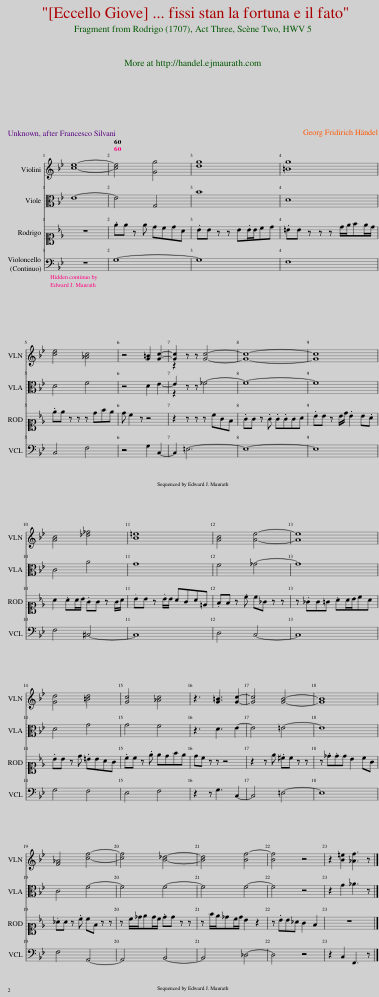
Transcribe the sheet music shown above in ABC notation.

X:1
%%score 1 2 3 4 [ 5 6 7 8 ] { ( 9 10 14 ) | ( 11 12 13 15 ) }
L:1/8
M:none
I:linebreak $
K:Bb
V:1 treble
V:2 alto
V:3 alto1
V:4 bass
V:5 treble
V:6 alto
V:7 bass
V:8 bass-8
V:9 treble
V:10 treble
V:14 treble
V:11 bass
V:12 bass
V:13 bass
V:15 bass
V:1
 [ce]8- |[Q:1/4=60][Q:1/4=60] [ce]4 [Gg]4 | [dg]8 | [=Bg]8 |$ [ce]4 [_Ac]4 | %5
 z4 [G=B]2 [Gc]2- | [Gc]2 z z [Gc]4- | [Gc]8- | [Gc]8 |$ [Ac]4 [_d_f]4 | %10
 [B=e]8 | [Ac]4 [Ae]4- | [Ae]8 |$ [Gd]4 [=Bd]4 | [Gc]4 [_Ac]4 | %15
 z3 [G=B]3 [Gc]2- | [Gc]4 [GB]4- | [GB]8 |$ [F_A]4 [cf]4- | [cf]4 [B_d]4- | %20
 [Bd]4 [Bf-]4 | [Bf]4 z4 | z2 [B=e]2 [_Af]3 z |] %23
V:2
 E8- | E4 G,4 | B8 | D8 |$ D4 F4 | %5
 z4 D2 E2- | E2 z z _F4- | F8- | F8 |$ C4 A4 | %10
 G8 | F4 _G4- | G8 |$ D4 G4 | G4 F4 | %15
 z3 D3 E2- | E4 =E4- | E8 |$ C4 F4- | F4 F4- | %20
 F4 F4- | F4 z4 | z2 G2 _A3 z |] %23
V:3
 z8 | .ee z e dcdA | .BB z z B.B/B/cd | .=BB z z z d/e/fe/d/ |$ .ee z z z dfe | %5
 d c2 z z4 | z2 z z z cGF | .GG z .G .G.GGA | .BB z B/d/ .B2 B.A |$ A2 .AA/B/ .GG z G/A/ | %10
 .BB z .B/B/ AGA=E | .FF z .c c_G z z | z ._GG=G .AA/B/cA |$ .BB z d .=BBAG | .cc z .e edfe | %15
 dc z z z4 | z2 z e .^cc z z | z ._d.dd B2 cG |$ ._AA z .c cF z z | z c/_d/ed/c/ .dd z z | %20
 z f/e/_dc/d/ B2 z2 | z .BB_A G2 F2 | z8 |] %23
V:4
 z8 | G,8- | G,8 | F,8 |$ C,4 F,4 | %5
 z4 G,2 C,2- | C,2 =E,6- | E,8- | E,8 |$ F,4 ^C,4- | %10
 C,8 | D,4 C,4- | C,8 |$ G,4 F,4 | E,4 F,4 | %15
 z2 z G,3 C,2- | C,4 =E,4- | E,8 |$ F,4 A,,4- | A,,4 B,,4- | %20
 B,,4 _D,4- | D,4 z4 | z2 C,2 F,,3 z |] %23
V:5
 [ce]8- | [ce]4 [Gg]4 | [dg]8 | [=Bg]8 |$ [ce]4 [_Ac]4 | %5
 z4 [G=B]2 [Gc]2- | [Gc]2 z z [Gc]4- | [Gc]8- | [Gc]8 |$ [Ac]4 [_d_f]4 | %10
 [B=e]8 | [Ac]4 [Ae]4- | [Ae]8 |$ [Gd]4 [=Bd]4 | [Gc]4 [_Ac]4 | %15
 z3 [G=B]3 [Gc]2- | [Gc]4 [GB]4- | [GB]8 |$ [F_A]4 [cf]4- | [cf]4 [B_d]4- | %20
 [Bd]4 [Bf-]4 | [Bf]4 z4 | z2 [B=e]2 [_Af]3 z |] %23
V:6
 E8- | E4 G,4 | B8 | D8 |$ D4 F4 | %5
 z4 D2 E2- | E2 z z _F4- | F8- | F8 |$ C4 A4 | %10
 G8 | F4 _G4- | G8 |$ D4 G4 | G4 F4 | %15
 z3 D3 E2- | E4 _F4- | F8 |$ C4 F4- | F4 F4- | %20
 F4 F4- | F4 z4 | z2 G2 _A3 z |] %23
V:7
 C,8 | G,8- | G,8 | F,8 |$ C,4 F,4 | %5
 z4 G,2 C,2- | C,2 z2 =E,4- | E,4- E,4- | E,4- E,4 |$ F,4 ^C,4- | %10
 C,8 | D,4 C,4- | C,8 |$ G,4 F,4 | E,4 F,4 | %15
 z2 z G,3 C,2- | C,4 =E,4- | E,4- E,4 |$ F,4 A,,4- | A,,4 B,,4- | %20
 B,,4 _D,4- | D,4 z4 | z2 C,2 F,,3 z |] %23
V:8
 C,8 | G,8- | G,8 | F,8 |$ C,4 F,4 | %5
 z4 G,2 C,2- | C,2 z2 =E,4- | E,4- E,4- | E,4- E,4 |$ F,4 ^C,4- | %10
 C,8 | D,4 C,4- | C,8 |$ G,4 F,4 | E,4 F,4 | %15
 z2 z G,3 C,2- | C,4 =E,4- | E,4- E,4 |$ F,4 A,,4- | A,,4 B,,4- | %20
 B,,4 _D,4- | D,4 z4 | z2 C2 F,3 z |] %23
V:9
 z3 c4 z | [EGc]4 [DGB][CA][DGB][D_G] | [B,DG]4 [DGB]4 | [_CDG]4 [DG=B]4 |$ [EGc]4 [F_Ac]4 | %5
 z4 [DG=B]2 [EGc]2- | [EGc]2 z z z4 | =E8 | [C=EG]8 |$ [CF]4 =E4 | %10
 [=EG]4 E4 | [A,D]4 [E_G]4 | [E_G]4 [EG]4 |$ [DG]4 [DG]4 | [CE]4 [CF_A]4 | %15
 z3 [DFG=B]3 [Ec]2 | z8 | [B,G]4 [^C=EG]2 [=CEG]2 |$ [CF]4 [A,CF]4 | [A,CF]4 [B,FB]4 | %20
 [B,_DFB_d]4 [B,F]4 | [_DF]4 z4 | z2 [C=E]2 F3 z |] %23
V:10
 z4 e4 | x8 | x8 | x8 |$ x8 | %5
 x8 | x8 | x8 | x8 |$ x8 | %10
 x8 | x8 | x8 |$ x8 | x8 | %15
 x8 | x8 | x8 |$ x8 | x8 | %20
 x8 | x8 | x8 |] %23
V:11
 C,8 | G,8 | z4 z4 | F,4 z4 |$ C,4 F,4 | %5
 z8 | z2 z/ z/ =E4 z | [G,C]8 | B,8 |$ [F,A,]4 [^C,A,]4 | %10
 [^C,B,]4 [A,^C]4 | [D,F,]4 [C,A,]4 | [A,C]4 [A,C]4 |$ [G,B,]4 [F,_C]4 | E,4 F,4 | %15
 z3 [G,=B,]3 [C,G,]2 | z4 [=E,G,B,^C]4 | =E,8 |$ [F,^G,]4 A,,4 | z4 B,,4 | %20
 z4 _D,4 | B,4 z4 | z2 [C,G,]2 [F,,C,^G,]3 z |] %23
V:12
 z G,6 z | x8 | x8 | x8 |$ x8 | %5
 x8 | z2 z/ C4- C3/2 | x8 | x8 |$ x8 | %10
 x8 | x8 | x8 |$ x8 | x8 | %15
 x8 | x8 | x8 |$ x8 | x8 | %20
 x8 | x8 | x8 |] %23
V:13
 z2 E4 z2 | x8 | x8 | x8 |$ x8 | %5
 z4 G,2 C,2- | C,2 z2 z4 | x8 | x8 |$ x8 | %10
 x8 | x8 | x8 |$ x8 | x8 | %15
 x8 | x8 | x8 |$ x8 | x8 | %20
 x8 | x8 | x8 |] %23
V:14
 x8 | x8 | x8 | x8 |$ x8 | %5
 x8 | z2 z3/2 G4 z/ | x8 | x8 |$ x8 | %10
 x8 | x8 | x8 |$ x8 | x8 | %15
 x8 | x8 | x8 |$ x8 | x8 | %20
 x8 | x8 | x8 |] %23
V:15
 x8 | x8 | x8 | x8 |$ x8 | %5
 x8 | z2 =E,4 z2 | x8 | x8 |$ x8 | %10
 x8 | x8 | x8 |$ x8 | x8 | %15
 x8 | x8 | x8 |$ x8 | x8 | %20
 x8 | x8 | x8 |] %23
